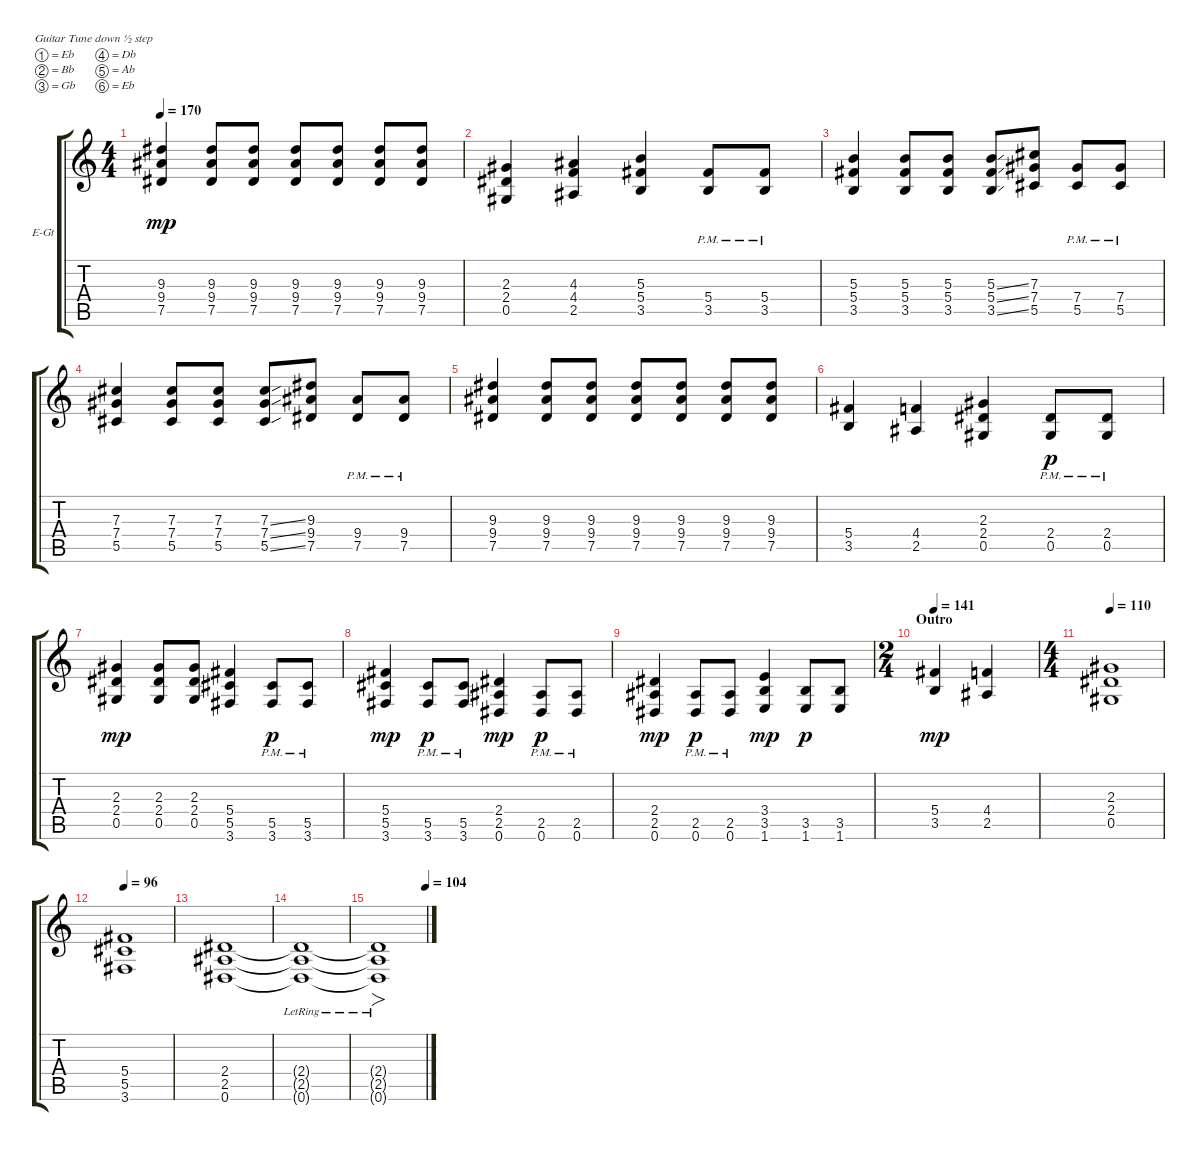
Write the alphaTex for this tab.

\defaultSystemsLayout 4
\bracketExtendMode groupsimilarinstruments
\firstSystemTrackNameOrientation horizontal
\otherSystemsTrackNameOrientation horizontal
\track ("Blondie Hammet - Lead" "E-Gt") {instrument distortionguitar}
\staff {score tabs}
\tuning (Eb4 Bb3 Gb3 Db3 Ab2 Eb2)
\ts (4 4)
\tempo 170
\clef g2
\ks c
(9.3 9.4 7.5).4{dy mp} (9.3 9.4 7.5).8 (9.3 9.4 7.5).8 (9.3 9.4 7.5).8 (9.3 9.4 7.5).8 (9.3 9.4 7.5).8 (9.3 9.4 7.5).8 |
(2.3 2.4 0.5).4 (4.3 4.4 2.5).4 (5.3 5.4 3.5).4 (5.4{pm} 3.5{pm}).8 (5.4{pm} 3.5{pm}).8 |
(5.3 5.4 3.5).4 (5.3 5.4 3.5).8 (5.3 5.4 3.5).8 (5.3{ss} 5.4{ss} 3.5{ss}).8 (7.3 7.4 5.5).8 (7.4{pm} 5.5{pm}).8 (7.4{pm} 5.5{pm}).8 |
(7.3 7.4 5.5).4 (7.3 7.4 5.5).8 (7.3 7.4 5.5).8 (7.3{ss} 7.4{ss} 5.5{ss}).8 (9.3 9.4 7.5).8 (9.4{pm} 7.5{pm}).8 (9.4{pm} 7.5{pm}).8 |
(9.3 9.4 7.5).4 (9.3 9.4 7.5).8 (9.3 9.4 7.5).8 (9.3 9.4 7.5).8 (9.3 9.4 7.5).8 (9.3 9.4 7.5).8 (9.3 9.4 7.5).8 |
(5.4 3.5).4 (4.4 2.5).4 (2.3 2.4 0.5).4 (2.4{pm} 0.5{pm}).8{dy p} (2.4{pm} 0.5{pm}).8 |
(2.3 2.4 0.5).4{dy mp} (2.3 2.4 0.5).8 (2.3 2.4 0.5).8 (5.4 5.5 3.6).4 (5.5{pm} 3.6{pm}).8{dy p} (5.5{pm} 3.6{pm}).8 |
(5.4 5.5 3.6).4{dy mp} (5.5{pm} 3.6{pm}).8{dy p} (5.5{pm} 3.6{pm}).8 (2.4 2.5 0.6).4{dy mp} (0.6{pm} 2.5{pm}).8{dy p} (0.6{pm} 2.5{pm}).8 |
(2.4 2.5 0.6).4{dy mp} (0.6{pm} 2.5{pm}).8{dy p} (0.6{pm} 2.5{pm}).8 (1.6 3.5 3.4).4{dy mp} (3.5 1.6).8{dy p} (1.6 3.5).8 |
\ts (2 4)
\section ("" "Outro")
\tempo 141
(5.4 3.5).4{dy mp} (4.4 2.5).4 |
\ts (4 4)
\tempo 110
(2.3 2.4 0.5).1 |
\tempo 96
(5.4 5.5 3.6).1 |
(2.4 2.5 0.6).1 |
(2.4{lr t} 2.5{t} 0.6{t}).1 |
\tempo (104 0.99375)
(2.4{lr t} 2.5{t} 0.6{t}).1{fo}
